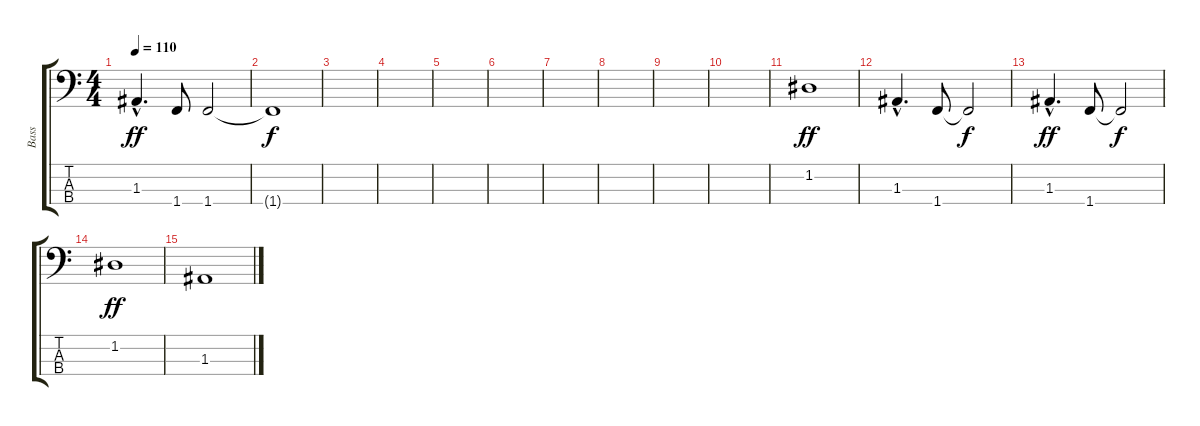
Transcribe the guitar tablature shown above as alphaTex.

\track ("Bass" "Bass") {instrument electricbassfinger}
\staff {score tabs}
\tuning (G2 D2 A1 E1) {hide}
\ts (4 4)
\tempo 110
\clef f4
\ks c
1.3{hac}.4{d dy ff} 1.4.8 1.4.2 |
1.4{t}.1{dy f} |
|
|
|
|
|
|
|
|
1.2.1{dy ff} |
1.3{hac}.4{d} 1.4.8 1.4{t}.2{dy f} |
1.3{hac}.4{d dy ff} 1.4.8 1.4{t}.2{dy f} |
1.2.1{dy ff} |
1.3.1
